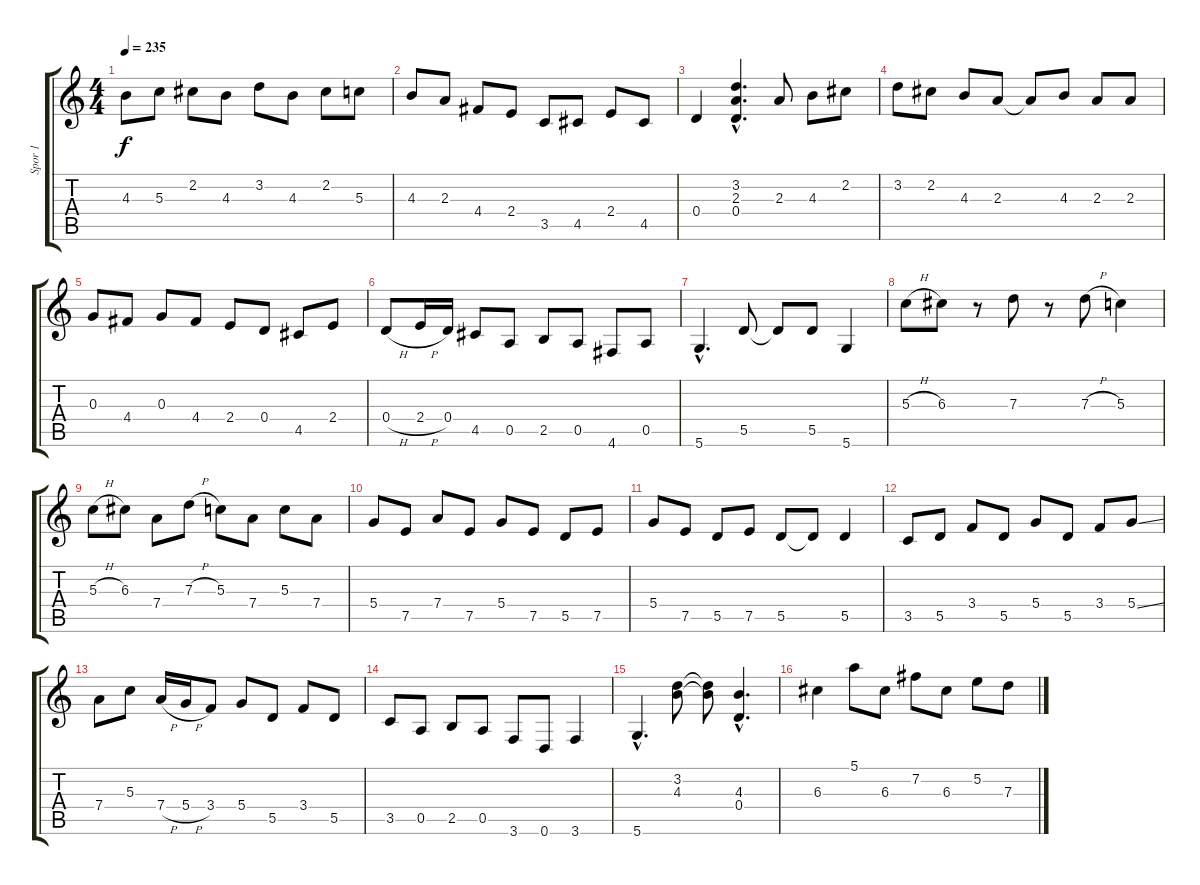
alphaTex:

\track ("Spor 1" "Spor 1") {instrument acousticguitarnylon}
\staff {score tabs}
\tuning (E4 B3 G3 D3 A2 D2) {hide}
\ts (4 4)
\tempo 235
\clef g2
\ks c
4.3.8{dy f} 5.3.8 2.2.8 4.3.8 3.2.8 4.3.8 2.2.8 5.3.8 |
4.3.8 2.3.8 4.4.8 2.4.8 3.5.8 4.5.8 2.4.8 4.5.8 |
0.4.4 (3.2{hac} 2.3{hac} 0.4{hac}).4{d} 2.3.8 4.3.8 2.2.8 |
3.2.8 2.2.8 4.3.8 2.3.8 2.3{t}.8 4.3.8 2.3.8 2.3.8 |
0.3.8 4.4.8 0.3.8 4.4.8 2.4.8 0.4.8 4.5.8 2.4.8 |
0.4{h}.8 2.4{h}.16 0.4.16 4.5.8 0.5.8 2.5.8 0.5.8 4.6.8 0.5.8 |
5.6{hac}.4{d} 5.5.8 5.5{t}.8 5.5.8 5.6.4 |
5.3{h}.8 6.3.8 r.8 7.3.8 r.8 7.3{h}.8 5.3.4 |
5.3{h}.8 6.3.8 7.4.8 7.3{h}.8 5.3.8 7.4.8 5.3.8 7.4.8 |
5.4.8 7.5.8 7.4.8 7.5.8 5.4.8 7.5.8 5.5.8 7.5.8 |
5.4.8 7.5.8 5.5.8 7.5.8 5.5.8 5.5{t}.8 5.5.4 |
3.5.8 5.5.8 3.4.8 5.5.8 5.4.8 5.5.8 3.4.8 5.4{ss}.8 |
7.4.8 5.3.8 7.4{h}.16 5.4{h}.16 3.4.8 5.4.8 5.5.8 3.4.8 5.5.8 |
3.5.8 0.5.8 2.5.8 0.5.8 3.6.8 0.6.8 3.6.4 |
5.6{hac}.4{d} (3.2 4.3).8 (3.2{t} 4.3{t}).8 (4.3{hac} 0.4{hac}).4{d} |
6.3.4 5.1.8 6.3.8 7.2.8 6.3.8 5.2.8 7.3.8
